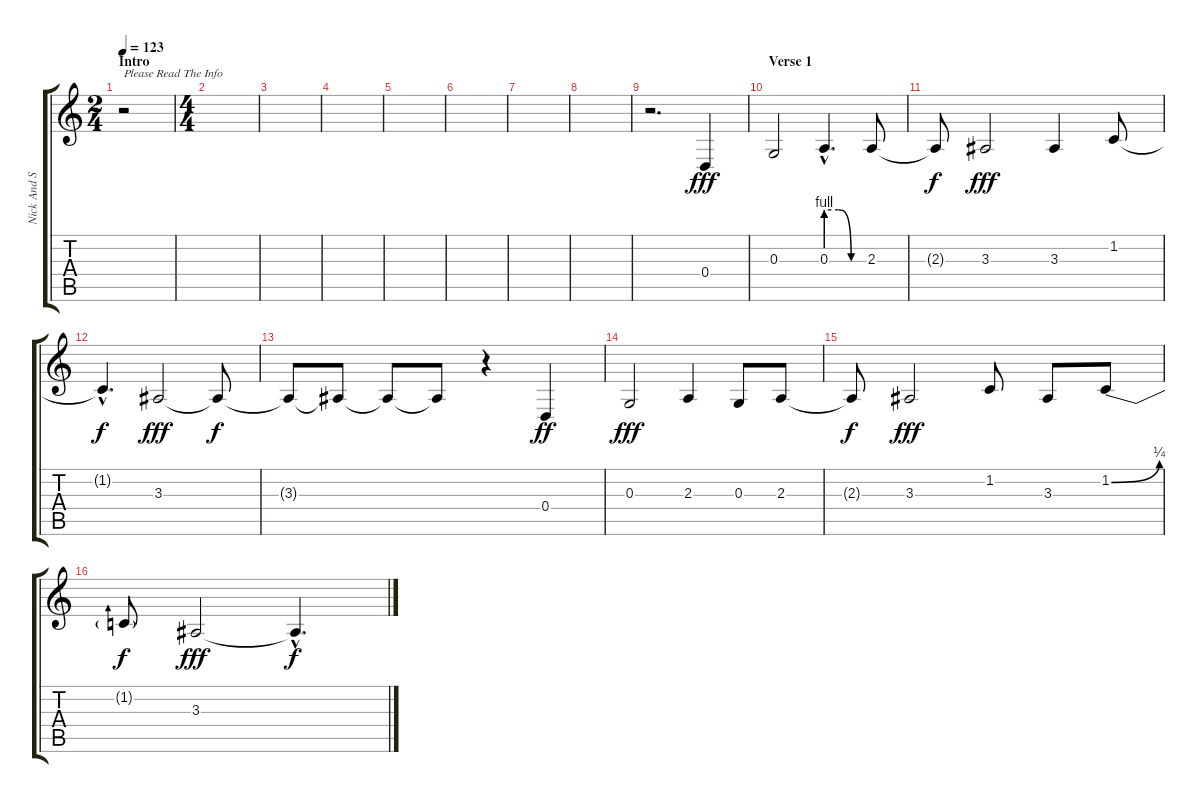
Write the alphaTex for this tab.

\track ("Nick And S.A. Martinez (Voice)" "Nick And S") {instrument englishhorn}
\staff {score tabs}
\tuning (E4 B3 G3 D3 A2 E2) {hide}
\ts (2 4)
\section ("" "Intro")
\tempo 123
\clef g2
\ks c
r.2{txt "Please Read The Info" dy fff instrument englishhorn} |
\ts (4 4)
|
|
|
|
|
|
|
r.2{d volume 7} 0.4.4 |
\section ("" "Verse 1")
0.3.2 0.3{be (custom 0 4 20 4 40 0 60 0) hac}.4{d} 2.3.8 |
2.3{t}.8{dy f} 3.3.2{dy fff} 3.3.4 1.2.8 |
1.2{hac t}.4{d dy f} 3.3.2{dy fff} 3.3{t}.8{dy f volume 6} |
3.3{t}.8{volume 5} 3.3{t}.8{volume 4} 3.3{t}.8{volume 3} 3.3{t}.8{volume 2} r.4 0.4.4{dy ff volume 6} |
0.3.2{dy fff volume 7} 2.3.4 0.3.8 2.3.8 |
2.3{t}.8{dy f} 3.3.2{dy fff} 1.2.8 3.3.8 1.2{be (bend 0 0 60 1)}.8 |
1.2{t}.8{dy f} 3.3.2{dy fff} 3.3{hac t}.4{d dy f volume 6}
